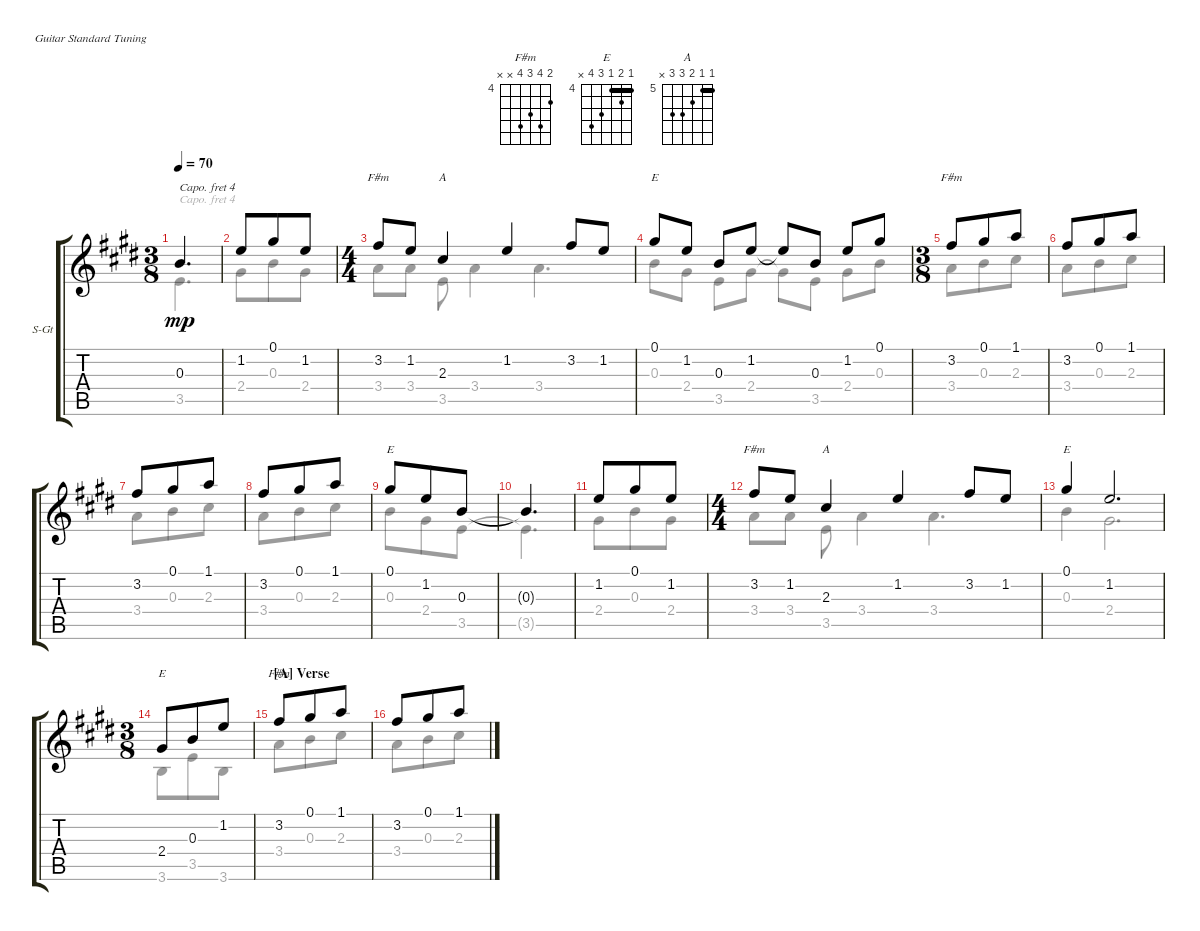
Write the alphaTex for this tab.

\defaultSystemsLayout 4
\bracketExtendMode groupsimilarinstruments
\firstSystemTrackNameOrientation horizontal
\otherSystemsTrackNameOrientation horizontal
\track ("Paul's Guitar Part II" "S-Gt") {instrument acousticguitarsteel}
\staff {score tabs}
\capo 4
\tuning (E4 B3 G3 D3 A2 E2)
\chord ("F#m" 5 7 6 7 x x) {firstfret 4}
\chord ("E" 4 5 4 6 7 x) {firstfret 4 barre 4}
\chord ("A" 5 5 6 7 7 x) {firstfret 5 barre 5}
\voice
\ts (3 8)
\tempo 70
\clef g2
\ks e
0.3{t}.4{d dy mp} |
1.2.8 0.1.8 1.2.8 |
\ts (4 4)
3.2.8{ch "F#m"} 1.2.8 2.3.4{ch "A"} 1.2.4 3.2.8 1.2.8 |
0.1.8{ch "E"} 1.2.8 0.3.8 1.2.8 1.2{t}.8 0.3.8 1.2.8 0.1.8 |
\ts (3 8)
3.2.8{ch "F#m"} 0.1.8 1.1.8 |
3.2.8 0.1.8 1.1.8 |
3.2.8 0.1.8 1.1.8 |
3.2.8 0.1.8 1.1.8 |
0.1.8{ch "E"} 1.2.8 0.3.8 |
0.3{t}.4{d} |
1.2.8 0.1.8 1.2.8 |
\ts (4 4)
3.2.8{ch "F#m"} 1.2.8 2.3.4{ch "A"} 1.2.4 3.2.8 1.2.8 |
0.1.4{ch "E"} 1.2.2{d} |
\ts (3 8)
2.4.8{ch "E"} 0.3.8 1.2.8 |
\section ("A" "Verse")
3.2.8{ch "F#m"} 0.1.8 1.1.8 |
3.2.8 0.1.8 1.1.8
\voice
\clef g2
\ottava regular
\simile none
\ks e
3.5{t}.4{d dy mp} |
2.4.8 0.3.8 2.4.8 |
3.4.8 3.4.8 3.5.8 3.4.4 3.4.4{d} |
0.3.8 2.4.8 3.5.8 2.4.8 2.4{t}.8 3.5.8 2.4.8 0.3.8 |
3.4.8 0.3.8 2.3.8 |
3.4.8 0.3.8 2.3.8 |
3.4.8 0.3.8 2.3.8 |
3.4.8 0.3.8 2.3.8 |
0.3.8 2.4.8 3.5.8 |
3.5{t}.4{d} |
2.4.8 0.3.8 2.4.8 |
3.4.8 3.4.8 3.5.8 3.4.4 3.4.4{d} |
0.3.4 2.4.2{d} |
3.6.8 3.5.8 3.6.8 |
3.4.8 0.3.8 2.3.8 |
3.4.8 0.3.8 2.3.8
